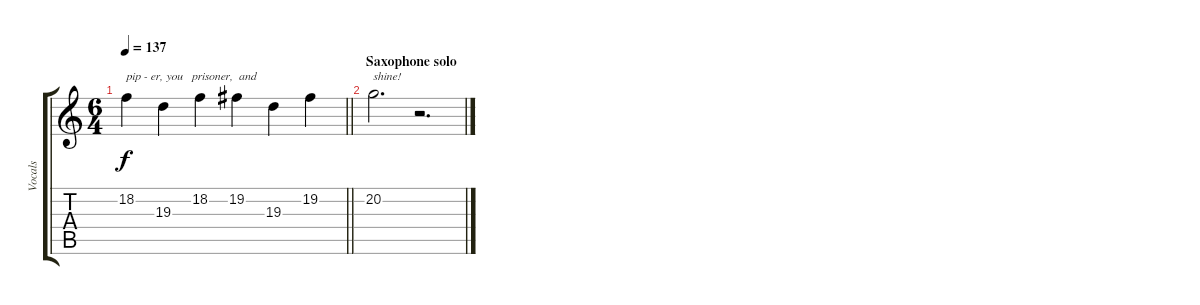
\track ("Vocals" "Vocals") {instrument synthvoice}
\staff {score tabs}
\tuning (E4 B3 G3 D3 A2 E2) {hide}
\ts (6 4)
\tempo 137
\clef g2
\barLineRight lightlight
\ks c
18.2.4{txt "pip - er, you   prisoner,  and" dy f} 19.3.4 18.2.4 19.2.4 19.3.4 19.2.4 |
\section ("" "Saxophone solo")
20.2.2{d txt "shine!"} r.2{d}
